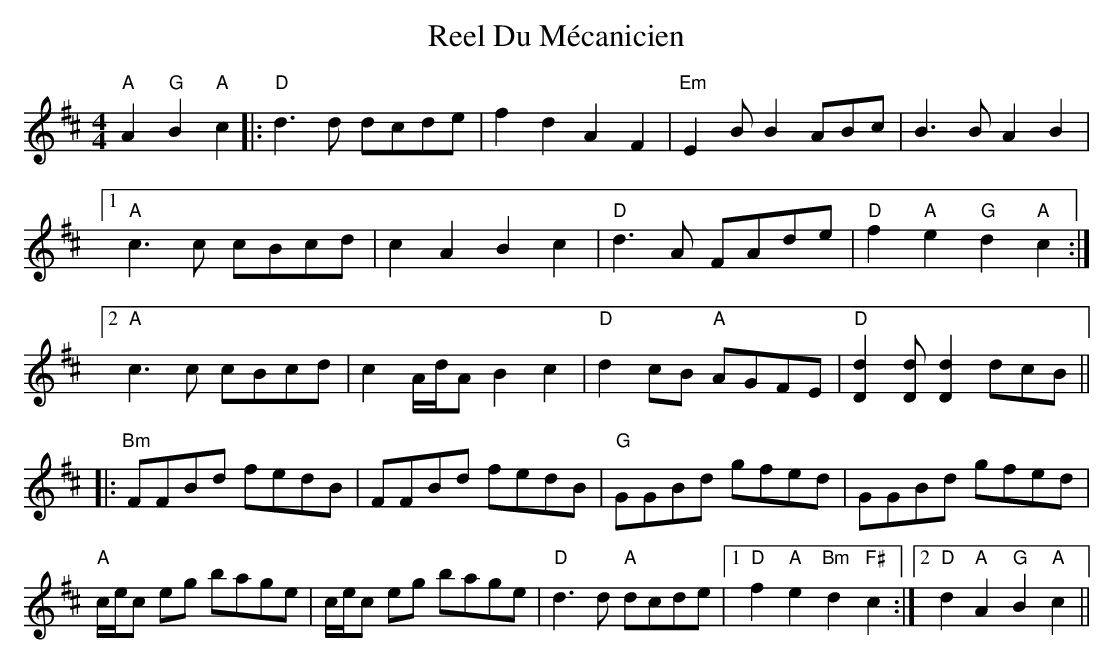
X:1
T: Reel Du Mécanicien
M: 4/4
L: 1/8
K: Dmaj
"A" A2"G" B2"A" c2 |:"D" d3 d dcde | f2 d2 A2 F2 |"Em" E2 B B2 ABc | B3 B A2 B2 |
[1"A" c3 c cBcd | c2 A2 B2 c2 |"D" d3 A FAde |"D" f2"A" e2"G" d2"A" c2 :|
[2"A" c3 c cBcd | c2 A/d/A B2 c2 | "D" d2 cB"A" AGFE |"D" [Dd]2 [Dd] [Dd]2 dcB||
|:"Bm" FFBd fedB | FFBd fedB |"G" GGBd gfed | GGBd gfed |
"A" c/e/c eg bage | c/e/c eg bage |"D" d3 d"A" dcde |1 "D" f2"A" e2"Bm" d2"F#" c2 :|2 "D" d2"A" A2"G" B2"A" c2 ||
